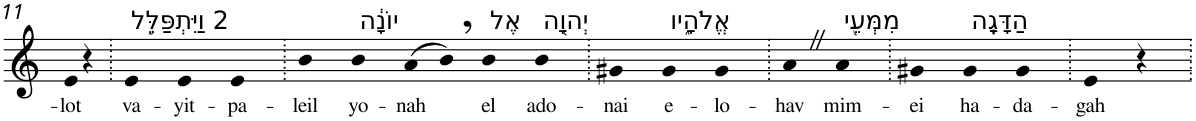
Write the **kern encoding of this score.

**kern	**text
*part1	*part1
*staff1	*staff1
*I"Piano	*
*I'Pno	*
!!LO:PB:g=z
*clefG2	*
*k[]	*
=11	=11
!	!LO:LY:b
4e	-lot
4r	.
=12.	=12.
!LO:TX:a:t=2 וַיִּתְפַּלֵּ֣ל	!
!	!LO:LY:b
4e	va-
!	!LO:LY:b
4e	-yit-
!	!LO:LY:b
4e	-pa-
=13.	=13.
!	!LO:LY:b
4b	-leil
!LO:TX:a:t=יוֹנָ֔ה	!
!	!LO:LY:b
4b	yo-
!	!LO:LY:b
(>8a	-nah
8b,)	.
!LO:TX:a:t=אֶל	!
!	!LO:LY:b
4b	el
!LO:TX:a:t=יְהוָ֖ה	!
!	!LO:LY:b
4b	ado-
=14.	=14.
!	!LO:LY:b
4g#X	-nai
!LO:TX:a:t=אֱלֹהָ֑יו	!
!	!LO:LY:b
4g#	e-
!	!LO:LY:b
4g#	-lo-
=15.	=15.
!	!LO:LY:b
4aZ	-hav
!LO:TX:a:t=מִמְּעֵ֖י	!
!	!LO:LY:b
4a	mim-
=16.	=16.
!	!LO:LY:b
4g#X	-ei
!LO:TX:a:t=הַדָּגָֽה	!
!	!LO:LY:b
4g#	ha-
!	!LO:LY:b
4g#	-da-
=17.	=17.
!	!LO:LY:b
4e	-gah
4r	.
=.	=.
*-	*-
